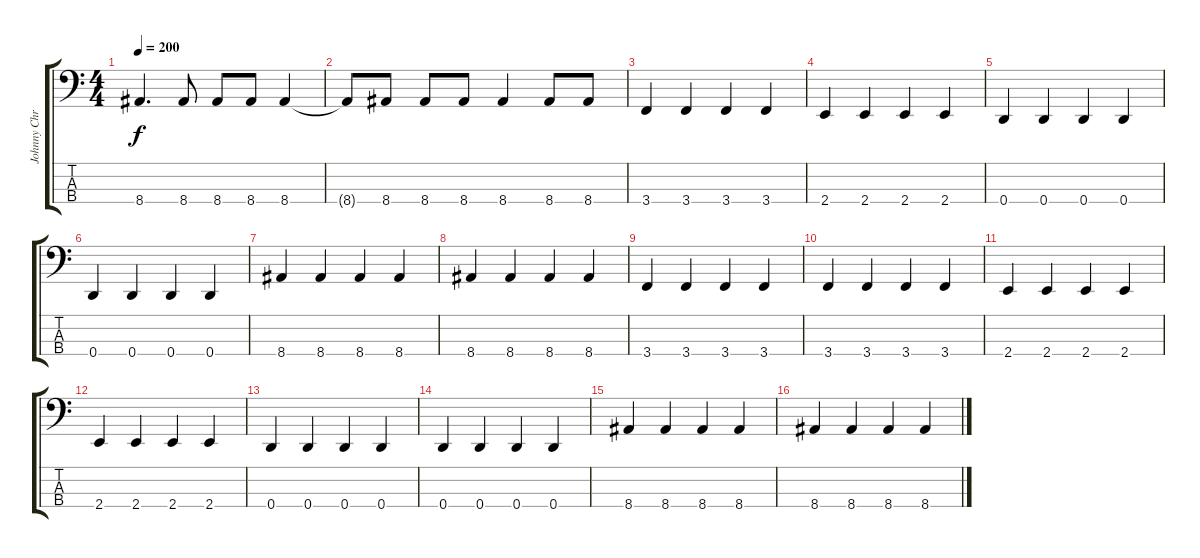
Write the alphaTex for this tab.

\track ("Johnny Christ" "Johnny Chr") {instrument electricbasspick}
\staff {score tabs}
\tuning (G2 D2 A1 D1) {hide}
\ts (4 4)
\tempo 200
\clef f4
\ks c
8.4.4{d dy f} 8.4.8 8.4.8 8.4.8 8.4.4 |
8.4{t}.8 8.4.8 8.4.8 8.4.8 8.4.4 8.4.8 8.4.8 |
3.4.4 3.4.4 3.4.4 3.4.4 |
2.4.4 2.4.4 2.4.4 2.4.4 |
0.4.4 0.4.4 0.4.4 0.4.4 |
0.4.4 0.4.4 0.4.4 0.4.4 |
8.4.4 8.4.4 8.4.4 8.4.4 |
8.4.4 8.4.4 8.4.4 8.4.4 |
3.4.4 3.4.4 3.4.4 3.4.4 |
3.4.4 3.4.4 3.4.4 3.4.4 |
2.4.4 2.4.4 2.4.4 2.4.4 |
2.4.4 2.4.4 2.4.4 2.4.4 |
0.4.4 0.4.4 0.4.4 0.4.4 |
0.4.4 0.4.4 0.4.4 0.4.4 |
8.4.4 8.4.4 8.4.4 8.4.4 |
8.4.4 8.4.4 8.4.4 8.4.4
